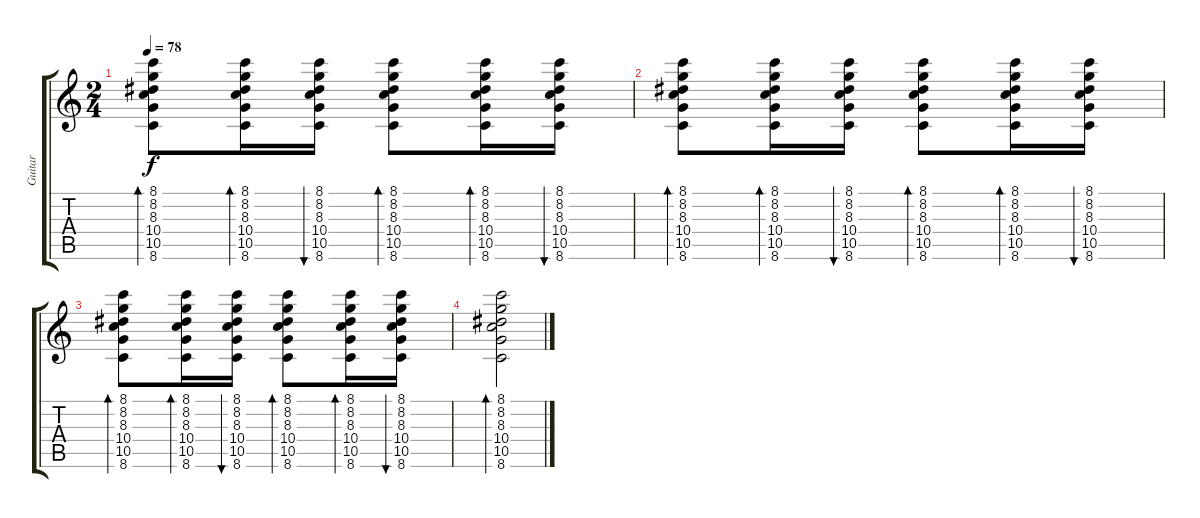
\track ("Guitar" "Guitar") {instrument acousticguitarnylon}
\staff {score tabs}
\tuning (E4 B3 G3 D3 A2 E2) {hide}
\ts (2 4)
\tempo 78
\clef g2
\ks c
(8.1 8.2 8.3 10.4 10.5 8.6).8{bd 30 dy f} (8.1 8.2 8.3 10.4 10.5 8.6).16{bd 30} (8.1 8.2 8.3 10.4 10.5 8.6).16{bu 30} (8.1 8.2 8.3 10.4 10.5 8.6).8{bd 30} (8.1 8.2 8.3 10.4 10.5 8.6).16{bd 30} (8.1 8.2 8.3 10.4 10.5 8.6).16{bu 30} |
(8.1 8.2 8.3 10.4 10.5 8.6).8{bd 30} (8.1 8.2 8.3 10.4 10.5 8.6).16{bd 30} (8.1 8.2 8.3 10.4 10.5 8.6).16{bu 30} (8.1 8.2 8.3 10.4 10.5 8.6).8{bd 30} (8.1 8.2 8.3 10.4 10.5 8.6).16{bd 30} (8.1 8.2 8.3 10.4 10.5 8.6).16{bu 30} |
(8.1 8.2 8.3 10.4 10.5 8.6).8{bd 30} (8.1 8.2 8.3 10.4 10.5 8.6).16{bd 30} (8.1 8.2 8.3 10.4 10.5 8.6).16{bu 30} (8.1 8.2 8.3 10.4 10.5 8.6).8{bd 30} (8.1 8.2 8.3 10.4 10.5 8.6).16{bd 30} (8.1 8.2 8.3 10.4 10.5 8.6).16{bu 30} |
(8.1 8.2 8.3 10.4 10.5 8.6).2{bd 480}
